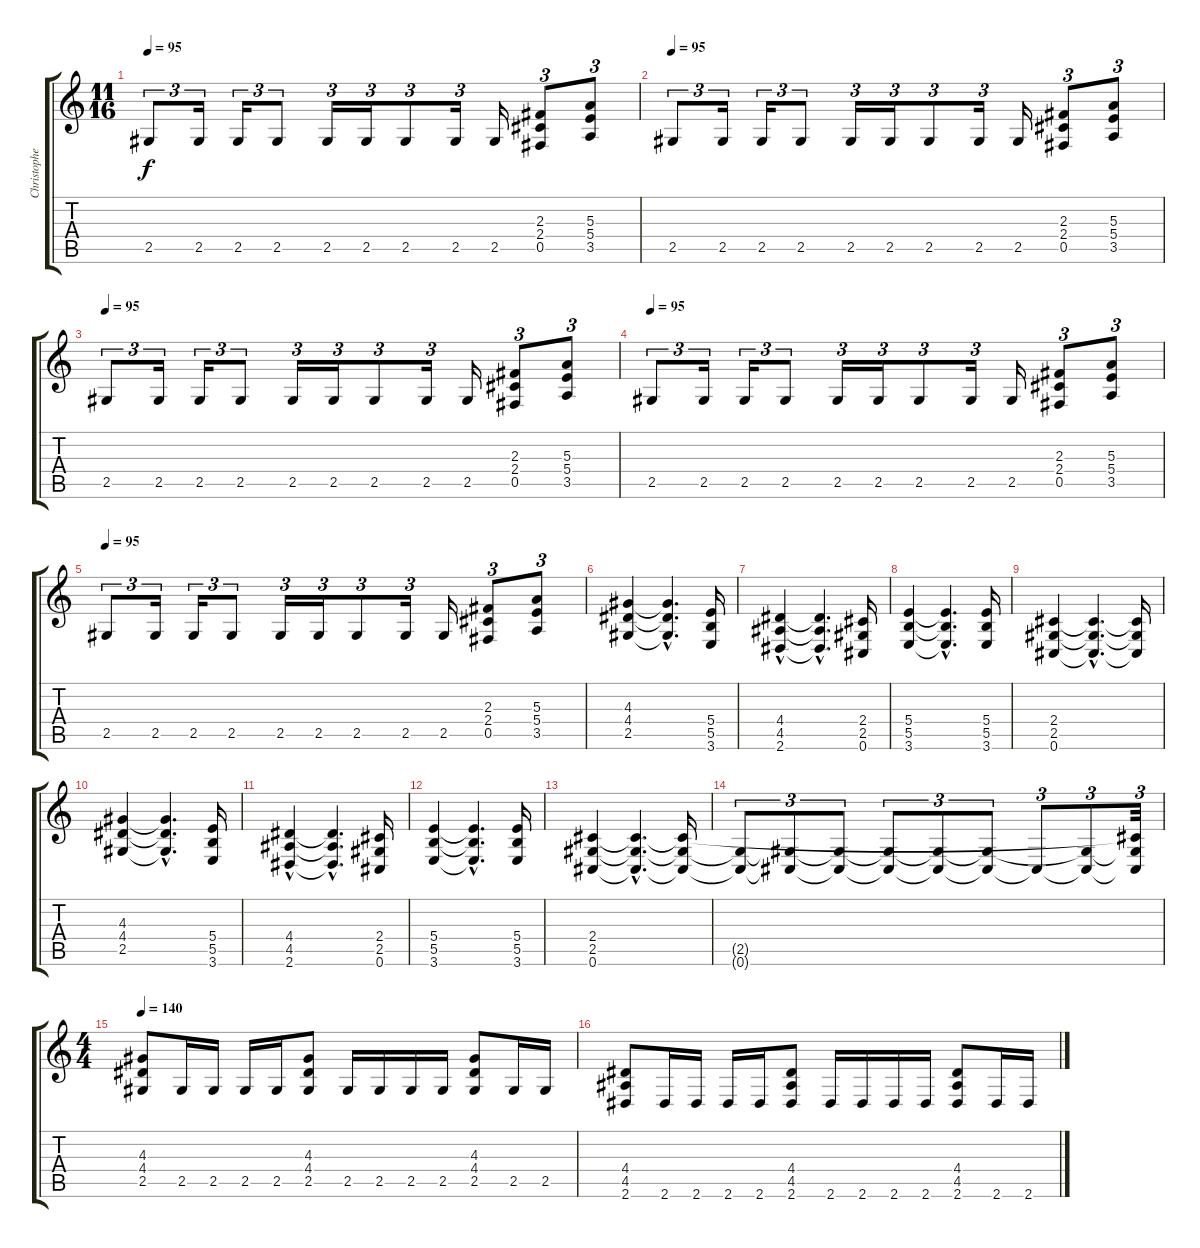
\track ("Christopher Johnsson (Guitar)" "Christophe") {instrument distortionguitar}
\staff {score tabs}
\tuning (Db4 Ab3 E3 B2 Gb2 Db2) {hide}
\ts (11 16)
\tempo 95
\clef g2
\ks c
2.5.8{tu (3 2) dy f instrument distortionguitar} 2.5.16{tu (3 2)} 2.5.16{tu (3 2)} 2.5.8{tu (3 2)} 2.5.16{tu (3 2)} 2.5.16{tu (3 2)} 2.5.8{tu (3 2)} 2.5.16{tu (3 2)} 2.5.16 (2.3 2.4 0.5).8{tu (3 2)} (5.3 5.4 3.5).8{tu (3 2)} |
\tempo 95
2.5.8{tu (3 2) instrument distortionguitar} 2.5.16{tu (3 2)} 2.5.16{tu (3 2)} 2.5.8{tu (3 2)} 2.5.16{tu (3 2)} 2.5.16{tu (3 2)} 2.5.8{tu (3 2)} 2.5.16{tu (3 2)} 2.5.16 (2.3 2.4 0.5).8{tu (3 2)} (5.3 5.4 3.5).8{tu (3 2)} |
\tempo 95
2.5.8{tu (3 2) instrument distortionguitar} 2.5.16{tu (3 2)} 2.5.16{tu (3 2)} 2.5.8{tu (3 2)} 2.5.16{tu (3 2)} 2.5.16{tu (3 2)} 2.5.8{tu (3 2)} 2.5.16{tu (3 2)} 2.5.16 (2.3 2.4 0.5).8{tu (3 2)} (5.3 5.4 3.5).8{tu (3 2)} |
\tempo 95
2.5.8{tu (3 2) instrument distortionguitar} 2.5.16{tu (3 2)} 2.5.16{tu (3 2)} 2.5.8{tu (3 2)} 2.5.16{tu (3 2)} 2.5.16{tu (3 2)} 2.5.8{tu (3 2)} 2.5.16{tu (3 2)} 2.5.16 (2.3 2.4 0.5).8{tu (3 2)} (5.3 5.4 3.5).8{tu (3 2)} |
\tempo 95
2.5.8{tu (3 2) instrument distortionguitar} 2.5.16{tu (3 2)} 2.5.16{tu (3 2)} 2.5.8{tu (3 2)} 2.5.16{tu (3 2)} 2.5.16{tu (3 2)} 2.5.8{tu (3 2)} 2.5.16{tu (3 2)} 2.5.16 (2.3 2.4 0.5).8{tu (3 2)} (5.3 5.4 3.5).8{tu (3 2)} |
(4.3 4.4 2.5).4 (4.3{hac t} 4.4{hac t} 2.5{hac t}).4{d} (5.4 5.5 3.6).16 |
(4.4 4.5 2.6{hac}).4 (4.4{hac t} 4.5{hac t} 2.6{hac t}).4{d} (2.4 2.5 0.6).16 |
(5.4 5.5 3.6).4 (5.4{hac t} 5.5{hac t} 3.6{hac t}).4{d} (5.4 5.5 3.6).16 |
(2.4 2.5 0.6).4 (2.4{hac t} 2.5{hac t} 0.6{hac t}).4{d} (2.4{t} 2.5{t} 0.6{t}).16 |
(4.3 4.4 2.5).4 (4.3{hac t} 4.4{hac t} 2.5{hac t}).4{d} (5.4 5.5 3.6).16 |
(4.4 4.5 2.6{hac}).4 (4.4{hac t} 4.5{hac t} 2.6{hac t}).4{d} (2.4 2.5 0.6).16 |
(5.4 5.5 3.6).4 (5.4{hac t} 5.5{hac t} 3.6{hac t}).4{d} (5.4 5.5 3.6).16 |
(2.4 2.5 0.6).4 (2.4{hac t} 2.5{hac t} 0.6{hac t}).4{d} (2.4{t} 2.5{t} 0.6{t}).16 |
(2.5{t} 0.6{t}).8{tu (3 2)} (2.5{t} 0.6{t}).8{tu (3 2)} (2.5{t} 0.6{t}).8{tu (3 2)} (2.5{t} 0.6{t}).8{tu (3 2)} (2.5{t} 0.6{t}).8{tu (3 2)} (2.5{t} 0.6{t}).8{tu (3 2)} 0.6{t}.8{tu (3 2)} (2.5{t} 0.6{t}).8{tu (3 2)} (2.4{t} 2.5{t} 0.6{t}).32{tu (3 2)} |
\ts (4 4)
\tempo 140
(4.3 4.4 2.5).8 2.5.16 2.5.16 2.5.16 2.5.16 (4.3 4.4 2.5).8 2.5.16 2.5.16 2.5.16 2.5.16 (4.3 4.4 2.5).8 2.5.16 2.5.16 |
(4.4 4.5 2.6).8 2.6.16 2.6.16 2.6.16 2.6.16 (4.4 4.5 2.6).8 2.6.16 2.6.16 2.6.16 2.6.16 (4.4 4.5 2.6).8 2.6.16 2.6.16
